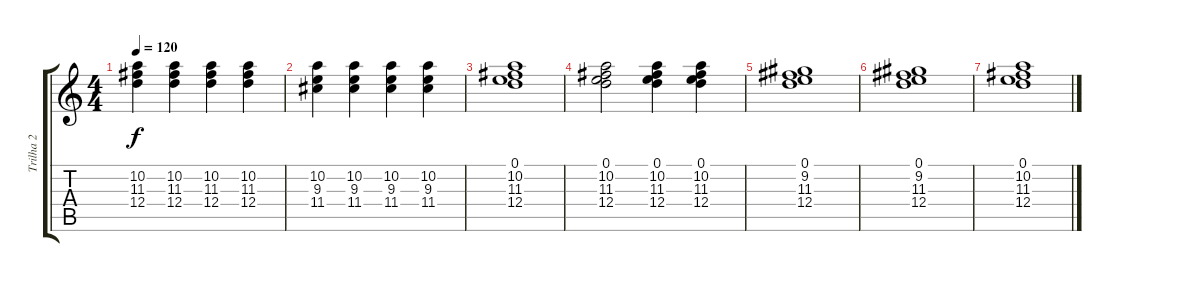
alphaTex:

\track ("Trilha 2" "Trilha 2") {instrument acousticguitarnylon}
\staff {score tabs}
\tuning (E4 B3 G3 D3 A2 E2) {hide}
\ts (4 4)
\tempo 120
\clef g2
\ks c
(10.2 11.3 12.4).4{dy f} (10.2 11.3 12.4).4 (10.2 11.3 12.4).4 (10.2 11.3 12.4).4 |
(10.2 9.3 11.4).4 (10.2 9.3 11.4).4 (10.2 9.3 11.4).4 (10.2 9.3 11.4).4 |
(0.1 10.2 11.3 12.4).1 |
(0.1 10.2 11.3 12.4).2 (0.1 10.2 11.3 12.4).4 (0.1 10.2 11.3 12.4).4 |
(0.1 9.2 11.3 12.4).1 |
(0.1 9.2 11.3 12.4).1 |
(0.1 10.2 11.3 12.4).1
